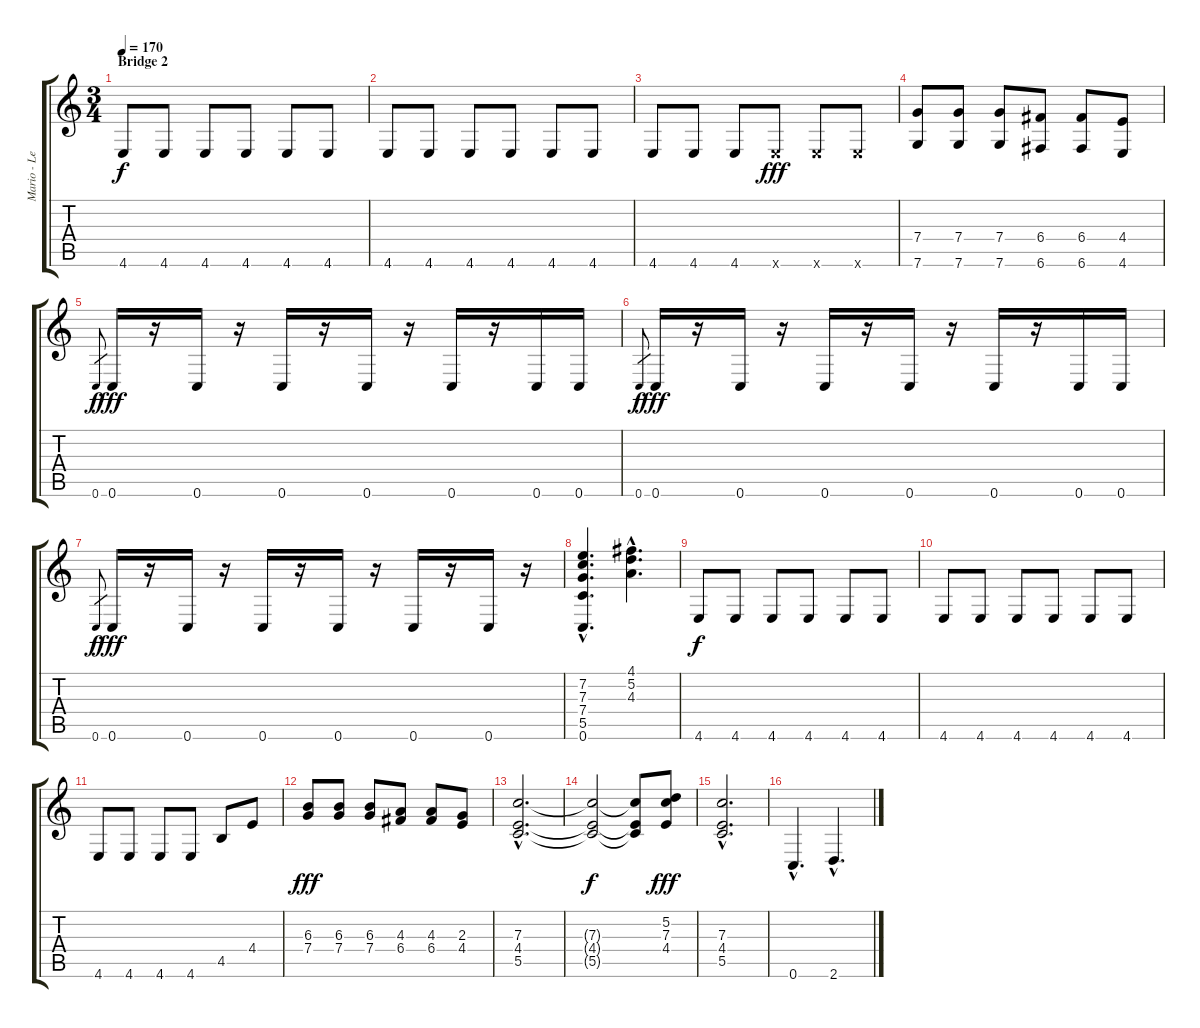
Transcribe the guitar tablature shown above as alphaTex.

\track ("Mario - Lead Guitar" "Mario - Le") {instrument distortionguitar}
\staff {score tabs}
\tuning (D4 A3 F3 C3 G2 C2) {hide}
\ts (3 4)
\section ("" "Bridge 2")
\tempo 170
\clef g2
\ks c
4.6.8{dy f volume 10 instrument overdrivenguitar} 4.6.8 4.6.8 4.6.8 4.6.8 4.6.8 |
4.6.8 4.6.8 4.6.8 4.6.8 4.6.8 4.6.8 |
4.6.8 4.6.8 4.6.8 4.6{x}.8{dy fff} 4.6{x}.8 4.6{x}.8 |
(7.4 7.6).8 (7.4 7.6).8 (7.4 7.6).8 (6.4 6.6).8 (6.4 6.6).8 (4.4 4.6).8 |
0.6.8{gr dy f} 0.6.16{dy fff} r.16 0.6.16 r.16 0.6.16 r.16 0.6.16 r.16 0.6.16 r.16 0.6.16 0.6.16 |
0.6.8{gr dy f} 0.6.16{dy fff} r.16 0.6.16 r.16 0.6.16 r.16 0.6.16 r.16 0.6.16 r.16 0.6.16 0.6.16 |
0.6.8{gr dy f} 0.6.16{dy fff} r.16 0.6.16 r.16 0.6.16 r.16 0.6.16 r.16 0.6.16 r.16 0.6.16 r.16 |
(7.2{hac} 7.3{hac} 7.4{hac} 5.5{hac} 0.6{hac}).4{d instrument distortionguitar} (4.1{hac} 5.2{hac} 4.3{hac}).4{d} |
4.6.8{dy f volume 10 instrument overdrivenguitar} 4.6.8 4.6.8 4.6.8 4.6.8 4.6.8 |
4.6.8 4.6.8 4.6.8 4.6.8 4.6.8 4.6.8 |
4.6.8 4.6.8 4.6.8 4.6.8 4.5.8 4.4.8 |
(6.3 7.4).8{dy fff volume 16} (6.3 7.4).8 (6.3 7.4).8 (4.3 6.4).8 (4.3 6.4).8 (2.3 4.4).8 |
(7.3{hac} 4.4{hac} 5.5{hac}).2{d} |
(7.3{t} 4.4{t} 5.5{t}).2{dy f} (7.3{t} 4.4{t} 5.5{t}).8 (5.2 7.3 4.4).8{dy fff} |
(7.3{hac} 4.4{hac} 5.5{hac}).2{d} |
0.6{hac}.4{d} 2.6{hac}.4{d}
